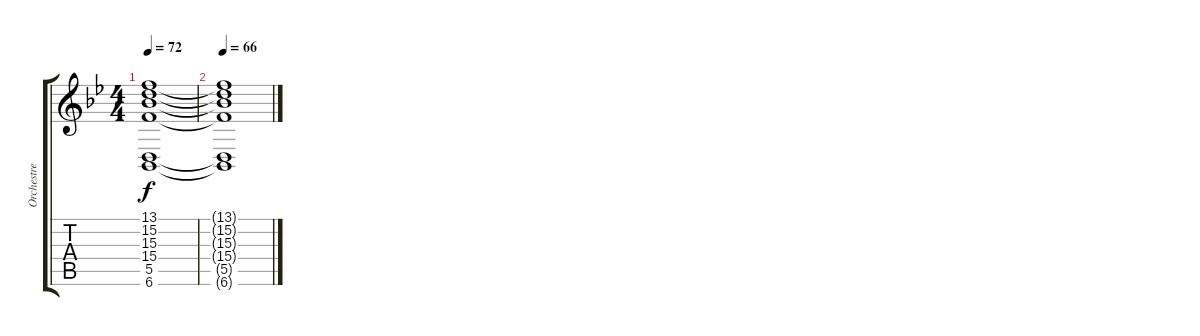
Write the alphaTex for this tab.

\track ("Orchestre" "Orchestre") {instrument stringensemble1}
\staff {score tabs}
\tuning (E4 B3 G3 D3 A2 E2) {hide}
\ts (4 4)
\tempo 72
\clef g2
\ks bb
(13.1{t} 15.2{t} 15.3{t} 15.4{t} 5.5{t} 6.6{t}).1{dy f} |
\tempo 66
(13.1{t} 15.2{t} 15.3{t} 15.4{t} 5.5{t} 6.6{t}).1{volume 0}
